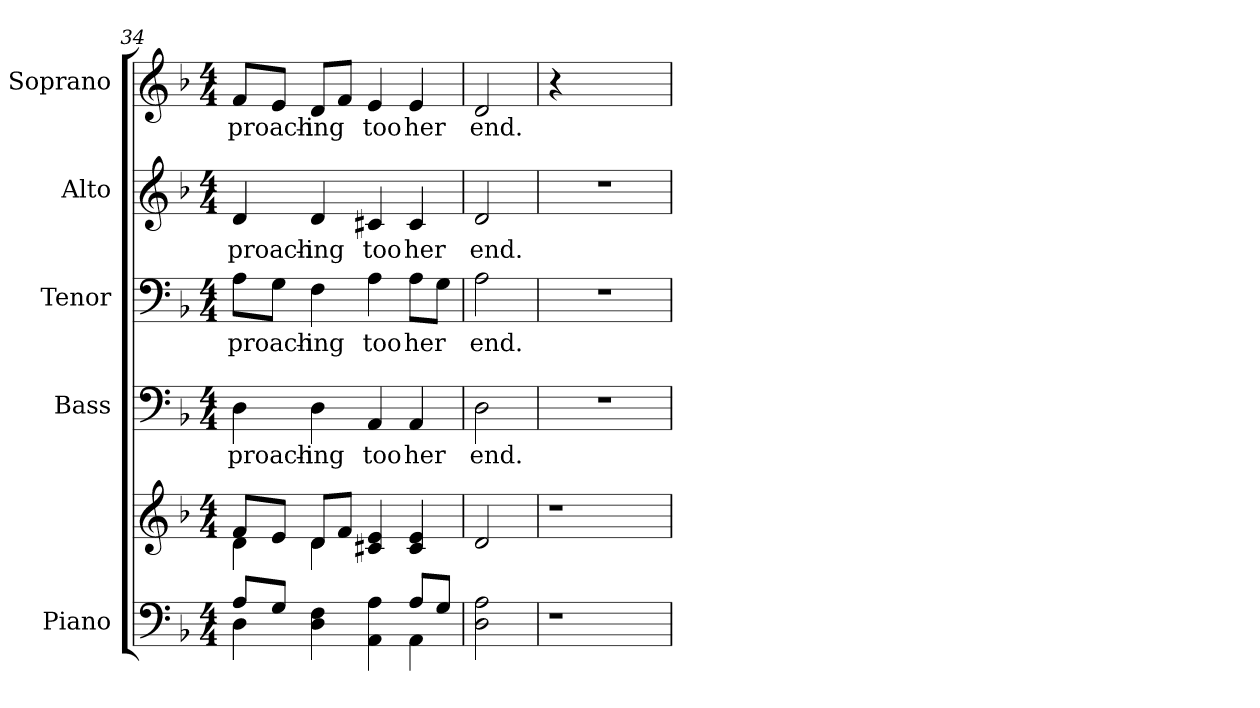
**kern	**kern	**kern	**text	**kern	**text	**kern	**text	**kern	**text
*part5	*part5	*part4	*part4	*part3	*part3	*part2	*part2	*part1	*part1
*staff6	*staff5	*staff4	*staff4	*staff3	*staff3	*staff2	*staff2	*staff1	*staff1
*I"Piano	*	*I"Bass	*	*I"Tenor	*	*I"Alto	*	*I"Soprano	*
*I'Pno.	*	*I'B.	*	*I'T.	*	*I'A.	*	*I'S.	*
!!LO:PB:g=z
*clefF4	*clefG2	*clefF4	*	*clefF4	*	*clefG2	*	*clefG2	*
*k[b-]	*k[b-]	*k[b-]	*	*k[b-]	*	*k[b-]	*	*k[b-]	*
*F:	*F:	*F:	*	*F:	*	*F:	*	*F:	*
*M4/4	*M4/4	*M4/4	*	*M4/4	*	*M4/4	*	*M4/4	*
=34	=34	=34	=34	=34	=34	=34	=34	=34	=34
*^	*^	*	*	*	*	*	*	*	*
!	!	!	!	!	!LO:LY:b:color=#000000	!	!	!	!	!	!
!	!	!	!	!	!	!	!LO:LY:b:color=#000000	!	!	!	!
!	!	!	!	!	!	!	!	!	!LO:LY:b:color=#000000	!	!
!	!	!	!	!	!	!	!	!	!	!	!LO:LY:b:color=#000000
8Ai/L	4Di\	8fi/L	4di\	4Di\	-proach-	8Ai\L	-proach-	4di/	-proach-	8fi/L	-proach-
8Gi/J	.	8ei/J	.	.	.	8Gi\J	.	.	.	8ei/J	.
!	!	!	!	!	!LO:LY:b:color=#000000	!	!	!	!	!	!
!	!	!	!	!	!	!	!LO:LY:b:color=#000000	!	!	!	!
!	!	!	!	!	!	!	!	!	!LO:LY:b:color=#000000	!	!
!	!	!	!	!	!	!	!	!	!	!	!LO:LY:b:color=#000000
4Di\ 4Fi	4ryy	8di/L	4di\	4Di\	-ing	4Fi\	-ing	4di/	-ing	8di/L	-ing
.	.	8fi/J	.	.	.	.	.	.	.	8fi/J	.
!	!	!	!	!	!LO:LY:b:color=#000000	!	!	!	!	!	!
!	!	!	!	!	!	!	!LO:LY:b:color=#000000	!	!	!	!
!	!	!	!	!	!	!	!	!	!LO:LY:b:color=#000000	!	!
!	!	!	!	!	!	!	!	!	!	!	!LO:LY:b:color=#000000
4AAi\ 4Ai	4ryy	4c#Xi/ 4ei	2ryy	4AAi/	too	4Ai\	too	4c#Xi/	too	4ei/	too
!	!	!	!	!	!LO:LY:b:color=#000000	!	!	!	!	!	!
!	!	!	!	!	!	!	!LO:LY:b:color=#000000	!	!	!	!
!	!	!	!	!	!	!	!	!	!LO:LY:b:color=#000000	!	!
!	!	!	!	!	!	!	!	!	!	!	!LO:LY:b:color=#000000
8Ai/L	4AAi\	4c#i/ 4ei	.	4AAi/	her	8Ai\L	her	4c#i/	her	4ei/	her
8Gi/J	.	.	.	.	.	8Gi\J	.	.	.	.	.
*v	*v	*	*	*	*	*	*	*	*	*	*
*	*v	*v	*	*	*	*	*	*	*	*
=35	=35	=35	=35	=35	=35	=35	=35	=35	=35
!	!	!	!LO:LY:b:color=#000000	!	!	!	!	!	!
!	!	!	!	!	!LO:LY:b:color=#000000	!	!	!	!
!	!	!	!	!	!	!	!LO:LY:b:color=#000000	!	!
!	!	!	!	!	!	!	!	!	!LO:LY:b:color=#000000
2Di\ 2Ai	2di/	2Di\	end.	2Ai\	end.	2di/	end.	2di/	end.
=36	=36	=36	=36	=36	=36	=36	=36	=36	=36
!LO:N:vis=1	!LO:N:vis=1	!LO:N:vis=1	!	!LO:N:vis=1	!	!LO:N:vis=1	!	!	!
4r	4r	1r	.	1r	.	1r	.	4r	.
2.ryy	2.ryy	.	.	.	.	.	.	2.ryy	.
=	=	=	=	=	=	=	=	=	=
*-	*-	*-	*-	*-	*-	*-	*-	*-	*-
